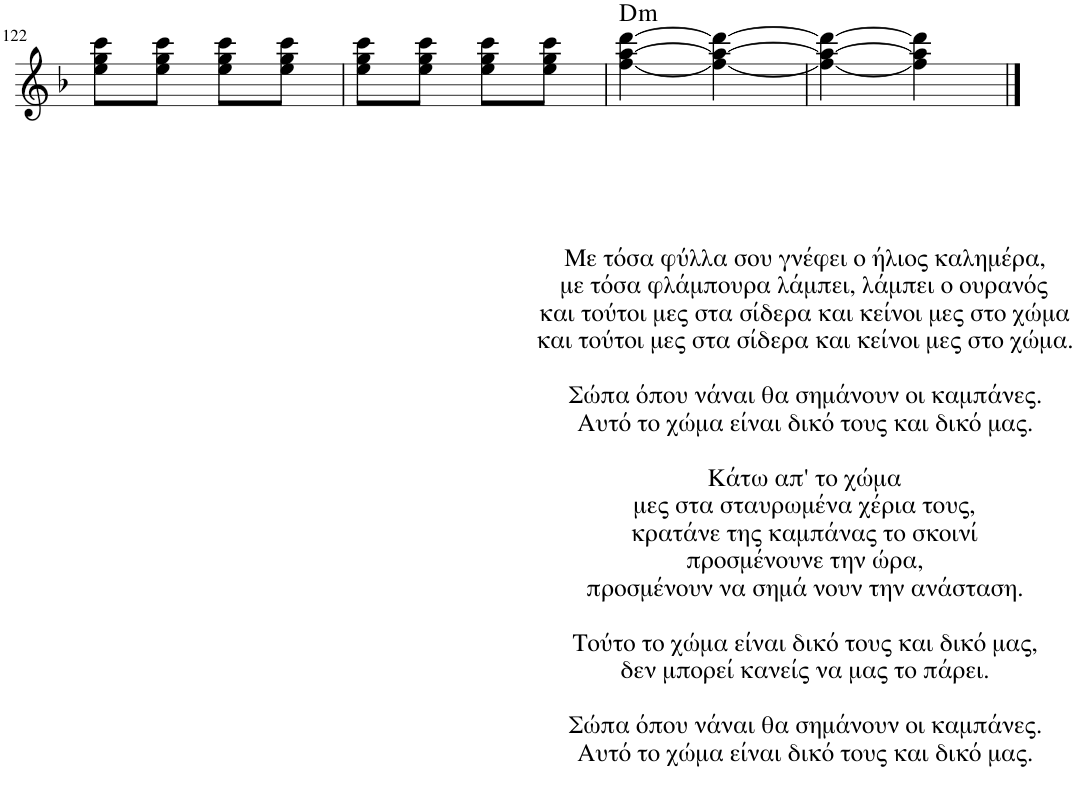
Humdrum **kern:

**kern	**harte
*part1	*part1
*staff1	*
*I"Piano	*
*I'Pno.	*
!!LO:PB:g=z
*clefG2	*
*k[b-]	*
*M2/4	*
=122	=122
!LO:TX:b:t=Με τόσα φύλλα σου γνέφει ο ήλιος καλημέρα,	!
!LO:TX:b:t=με τόσα φλάμπουρα λάμπει, λάμπει ο ουρανός	!
!LO:TX:b:t=και τούτοι μες στα σίδερα και κείνοι μες στο χώμα	!
!LO:TX:b:t=και τούτοι μες στα σίδερα και κείνοι μες στο χώμα.	!
!LO:TX:b:t=Σώπα όπου νάναι θα σημάνουν οι καμπάνες.	!
!LO:TX:b:t=Αυτό το χώμα είναι δικό τους και δικό μας.	!
!LO:TX:b:t=Κάτω απ' το χώμα	!
!LO:TX:b:t=μες στα σταυρωμένα χέρια τους,	!
!LO:TX:b:t=κρατάνε της καμπάνας το σκοινί	!
!LO:TX:b:t=προσμένουνε την ώρα,	!
!LO:TX:b:t=προσμένουν να σημά νουν την ανάσταση.	!
!LO:TX:b:t=Τούτο το χώμα είναι δικό τους και δικό μας,	!
!LO:TX:b:t=δεν μπορεί κανείς να μας το πάρει.	!
!LO:TX:b:t=Σώπα όπου νάναι θα σημάνουν οι καμπάνες.	!
!LO:TX:b:t=Αυτό το χώμα είναι δικό τους και δικό μας.	!
8ee\ 8gg\ 8ccc\L	.
8ee\ 8gg\ 8ccc\J	.
8ee\ 8gg\ 8ccc\L	.
8ee\ 8gg\ 8ccc\J	.
=123	=123
8ee\ 8gg\ 8ccc\L	.
8ee\ 8gg\ 8ccc\J	.
8ee\ 8gg\ 8ccc\L	.
8ee\ 8gg\ 8ccc\J	.
=124	=124
!	!LO:H:kt=m
[4ff\ [4aa\ [4ddd\	D:min
4ff\_ 4aa\_ 4ddd\_	.
=125	=125
4ff\_ 4aa\_ 4ddd\_	.
4ff\] 4aa\] 4ddd\]	.
==	==
*-	*-
